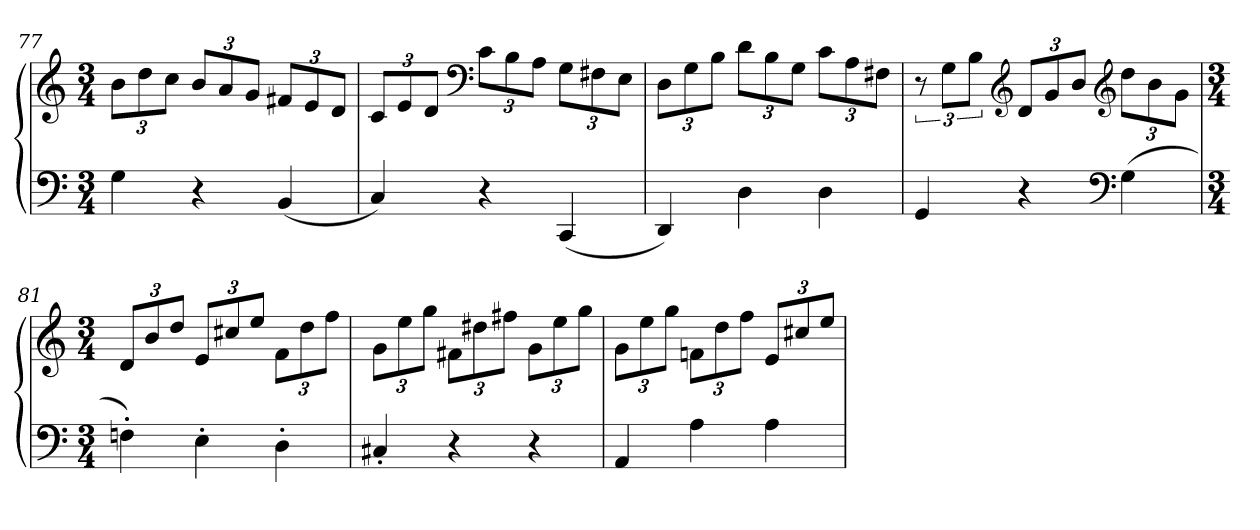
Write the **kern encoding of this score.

**kern	**kern
*part1	*part1
*staff2	*staff1
*clefF4	*clefG2
*k[]	*k[]
*C:	*C:
*M3/4	*M3/4
=77	=77
4G	12bL
.	12dd
.	12ccJ
4r	12bL
.	12a
.	12gJ
(4BB	12f#XL
.	12e
.	12dJ
=78	=78
4C)	12cL
.	12e
.	12dJ
*	*clefF4
4r	12cL
.	12B
.	12AJ
(4CC	12GL
.	12F#X
.	12EJ
=79	=79
4DD)	12DL
.	12G
.	12BJ
4D	12dL
.	12B
.	12GJ
4D	12cL
.	12A
.	12F#XJ
=80	=80
4GG	12r
.	12GL
.	12BJ
*	*clefG2
4r	12dL
.	12g
.	12bJ
*clefF4	*clefG2
*k[]	*k[]
*C:	*C:
(4G	12ddL
.	12b
.	12gJ
=81	=81
*M3/4	*M3/4
4Fn')	12dL
.	12b
.	12ddJ
4E'	12eL
.	12cc#X
.	12eeJ
4D'	12fL
.	12dd
.	12ffJ
=82	=82
4C#X'	12gL
.	12ee
.	12ggJ
4r	12f#XL
.	12dd#X
.	12ff#XJ
4r	12gL
.	12ee
.	12ggJ
=83	=83
4AA	12gL
.	12ee
.	12ggJ
4A	12fnL
.	12dd
.	12ffJ
4A	12eL
.	12cc#X
.	12eeJ
=	=
*-	*-
